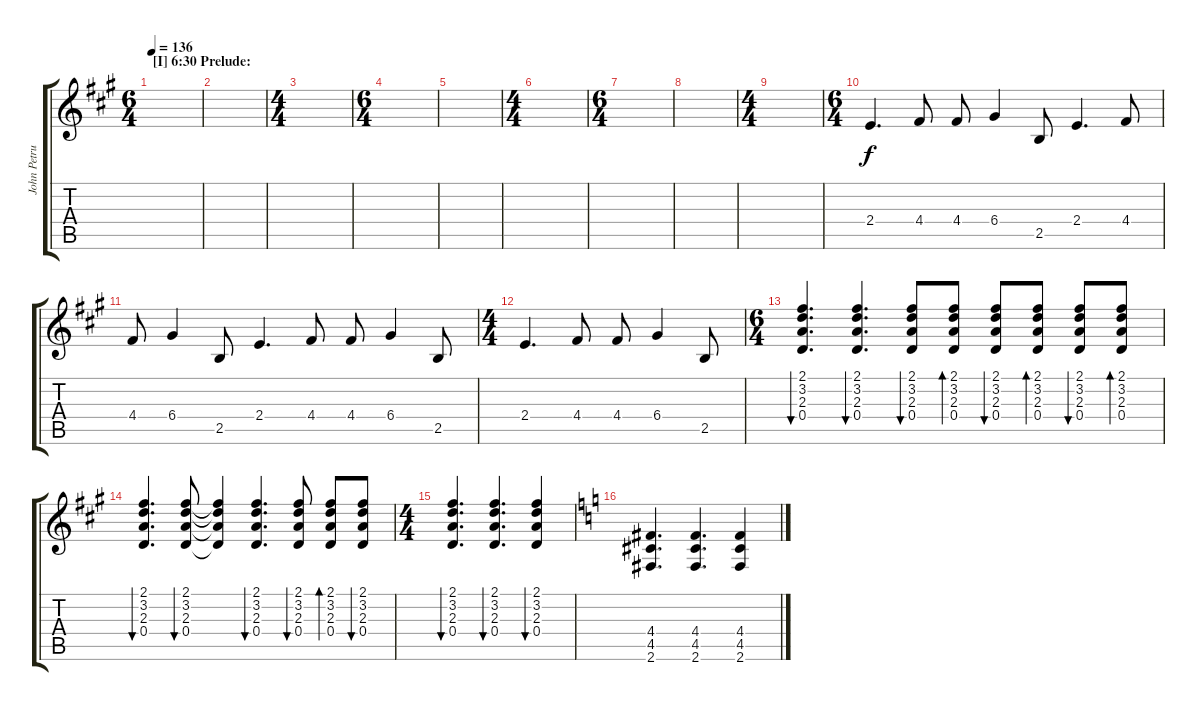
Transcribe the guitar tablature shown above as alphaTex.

\track ("John Petrucci - Guitar II" "John Petru") {instrument distortionguitar}
\staff {score tabs}
\tuning (E4 B3 G3 D3 A2 E2) {hide}
\ts (6 4)
\section ("" "[I] 6:30 Prelude:")
\tempo 136
\clef g2
\ks a
|
|
\ts (4 4)
|
\ts (6 4)
|
|
\ts (4 4)
|
\ts (6 4)
|
|
\ts (4 4)
|
\ts (6 4)
2.4.4{d volume 16 instrument distortionguitar} 4.4.8 4.4.8 6.4.4 2.5.8 2.4.4{d} 4.4.8 |
4.4.8 6.4.4 2.5.8 2.4.4{d} 4.4.8 4.4.8 6.4.4 2.5.8 |
\ts (4 4)
2.4.4{d} 4.4.8 4.4.8 6.4.4 2.5.8 |
\ts (6 4)
(2.1 3.2 2.3 0.4).4{d bu 120 volume 16 instrument acousticguitarsteel} (2.1 3.2 2.3 0.4).4{d bu 120} (2.1 3.2 2.3 0.4).8{bu 60} (2.1 3.2 2.3 0.4).8{bd 60} (2.1 3.2 2.3 0.4).8{bu 60} (2.1 3.2 2.3 0.4).8{bd 60} (2.1 3.2 2.3 0.4).8{bu 60} (2.1 3.2 2.3 0.4).8{bd 60} |
(2.1 3.2 2.3 0.4).4{d bu 120} (2.1 3.2 2.3 0.4).8{bu 120} (2.1{t} 3.2{t} 2.3{t} 0.4{t}).4 (2.1 3.2 2.3 0.4).4{d bu 120} (2.1 3.2 2.3 0.4).8{bu 60} (2.1 3.2 2.3 0.4).8{bd 60} (2.1 3.2 2.3 0.4).8{bu 60} |
\ts (4 4)
(2.1 3.2 2.3 0.4).4{d bu 120} (2.1 3.2 2.3 0.4).4{d bu 120} (2.1 3.2 2.3 0.4).4{bu 120} |
\ks c
(4.4 4.5 2.6).4{d instrument distortionguitar} (4.4 4.5 2.6).4{d} (4.4 4.5 2.6).4
